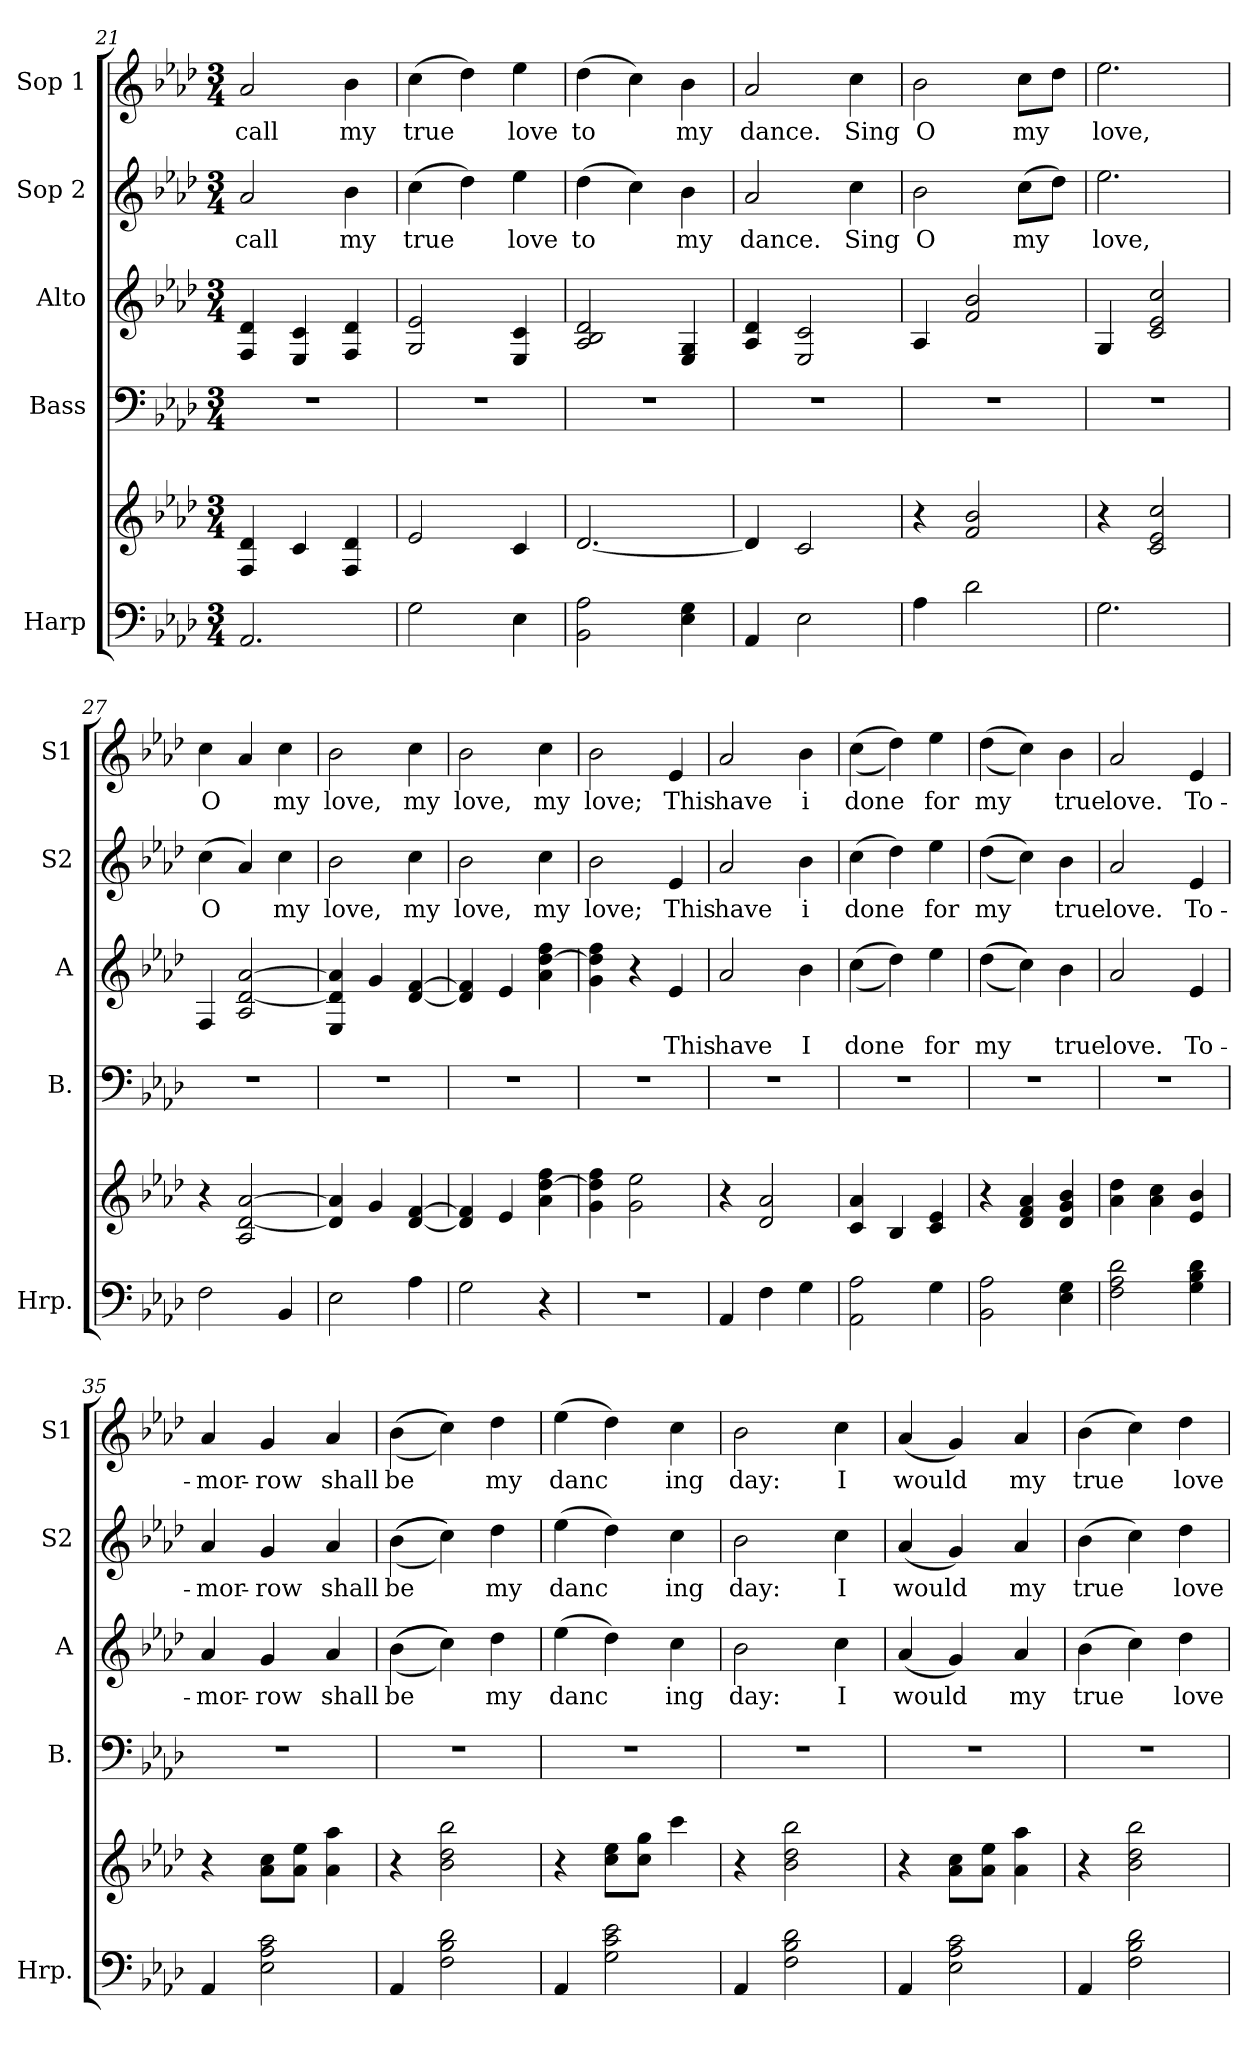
**kern	**kern	**kern	**kern	**text	**kern	**text	**kern	**text
*part5	*part5	*part4	*part3	*part3	*part2	*part2	*part1	*part1
*staff6	*staff5	*staff4	*staff3	*staff3	*staff2	*staff2	*staff1	*staff1
*I"Harp	*	*I"Bass	*I"Alto	*	*I"Sop 2	*	*I"Sop 1	*
*I'Hrp.	*	*I'B.	*I'A	*	*I'S2	*	*I'S1	*
*clefF4	*clefG2	*clefF4	*clefG2	*	*clefG2	*	*clefG2	*
*k[b-e-a-d-]	*k[b-e-a-d-]	*k[b-e-a-d-]	*k[b-e-a-d-]	*	*k[b-e-a-d-]	*	*k[b-e-a-d-]	*
*M3/4	*M3/4	*M3/4	*M3/4	*	*M3/4	*	*M3/4	*
=21	=21	=21	=21	=21	=21	=21	=21	=21
2.AA-/	4F/ 4d-/	2.r	4F/ 4d-/	.	2a-/	call	2a-/	call
.	4c/	.	4E-/ 4c/	.	.	.	.	.
.	4F/ 4d-/	.	4F/ 4d-/	.	4b-\	my	4b-\	my
=22	=22	=22	=22	=22	=22	=22	=22	=22
2G\	2e-/	2.r	2G/ 2e-/	.	(4cc\	true	(4cc\	true
.	.	.	.	.	4dd-\)	.	4dd-\)	.
4E-\	4c/	.	4E-/ 4c/	.	4ee-\	love	4ee-\	love
!!LO:LB:g=z
=23	=23	=23	=23	=23	=23	=23	=23	=23
2BB-\ 2A-\	[2.d-/	2.r	2A-/ 2B-/ 2d-/	.	(4dd-\	to	(4dd-\	to
.	.	.	.	.	4cc\)	.	4cc\)	.
4E-\ 4G\	.	.	4E-/ 4G/	.	4b-\	my	4b-\	my
=24	=24	=24	=24	=24	=24	=24	=24	=24
4AA-/	4d-/]	2.r	4A-/ 4d-/	.	2a-/	dance.	2a-/	dance.
2E-\	2c/	.	2E-/ 2c/	.	.	.	.	.
.	.	.	.	.	4cc\	Sing	4cc\	Sing
=25	=25	=25	=25	=25	=25	=25	=25	=25
4A-\	4r	2.r	4A-/	.	2b-\	O	2b-\	O
2d-\	2f/ 2b-/	.	2f/ 2b-/	.	.	.	.	.
.	.	.	.	.	(8cc\L	my	8cc\L	my
.	.	.	.	.	8dd-\J)	.	8dd-\J	.
=26	=26	=26	=26	=26	=26	=26	=26	=26
2.G\	4r	2.r	4G/	.	2.ee-\	love,	2.ee-\	love,
.	2c/ 2e-/ 2cc/	.	2c/ 2e-/ 2cc/	.	.	.	.	.
=27	=27	=27	=27	=27	=27	=27	=27	=27
2F\	4r	2.r	4F/	.	(4cc\	O	4cc\	O
.	2A-/ [2d-/ [2a-/	.	2A-/ [2d-/ [2a-/	.	4a-/)	.	4a-/	.
4BB-/	.	.	.	.	4cc\	my	4cc\	my
=28	=28	=28	=28	=28	=28	=28	=28	=28
2E-\	4d-/] 4a-/]	2.r	4E-/ 4d-/] 4a-/]	.	2b-\	love,	2b-\	love,
.	4g/	.	4g/	.	.	.	.	.
4A-\	[4d-/ [4f/	.	[4d-/ [4f/	.	4cc\	my	4cc\	my
=29	=29	=29	=29	=29	=29	=29	=29	=29
2G\	4d-/] 4f/]	2.r	4d-/] 4f/]	.	2b-\	love,	2b-\	love,
.	4e-/	.	4e-/	.	.	.	.	.
4r	4a-\ [4dd-\ 4ff\	.	4a-\ [4dd-\ 4ff\	.	4cc\	my	4cc\	my
=30	=30	=30	=30	=30	=30	=30	=30	=30
2.r	4g\ 4dd-\] 4ff\	2.r	4g\ 4dd-\] 4ff\	.	2b-\	love;	2b-\	love;
.	2g\ 2ee-\	.	4r	.	.	.	.	.
.	.	.	4e-/	This	4e-/	This	4e-/	This
!!LO:PB:g=z
=31	=31	=31	=31	=31	=31	=31	=31	=31
4AA-/	4r	2.r	2a-/	have	2a-/	have	2a-/	have
4F\	2d-/ 2a-/	.	.	.	.	.	.	.
4G\	.	.	4b-\	I	4b-\	i	4b-\	i
=32	=32	=32	=32	=32	=32	=32	=32	=32
2AA-\ 2A-\	4c/ 4a-/	2.r	((4cc\	done	(4cc\	done	((4cc\	done
.	4B-/	.	4dd-\))	.	4dd-\)	.	4dd-\))	.
4G\	4c/ 4e-/	.	4ee-\	for	4ee-\	for	4ee-\	for
=33	=33	=33	=33	=33	=33	=33	=33	=33
2BB-\ 2A-\	4r	2.r	(((4dd-\	my	((4dd-\	my	((4dd-\	my
.	4d-/ 4f/ 4a-/	.	4cc\)))	.	4cc\))	.	4cc\))	.
4E-\ 4G\	4d-/ 4g/ 4b-/	.	4b-\	true	4b-\	true	4b-\	true
=34	=34	=34	=34	=34	=34	=34	=34	=34
2F\ 2A-\ 2d-\	4a-\ 4dd-\	2.r	2a-/	love.	2a-/	love.	2a-/	love.
.	4a-\ 4cc\	.	.	.	.	.	.	.
4G\ 4B-\ 4d-\	4e-/ 4b-/	.	4e-/	To-	4e-/	To-	4e-/	To-
=35	=35	=35	=35	=35	=35	=35	=35	=35
4AA-/	4r	2.r	4a-/	-mor-	4a-/	-mor-	4a-/	-mor-
2E-\ 2A-\ 2c\	8a-\ 8cc\L	.	4g/	-row	4g/	-row	4g/	-row
.	8a-\ 8ee-\J	.	.	.	.	.	.	.
.	4a-\ 4aa-\	.	4a-/	shall	4a-/	shall	4a-/	shall
=36	=36	=36	=36	=36	=36	=36	=36	=36
4AA-/	4r	2.r	(((4b-\	be	(((4b-\	be	(((4b-\	be
2F\ 2B-\ 2d-\	2b-\ 2dd-\ 2bb-\	.	4cc\)))	.	4cc\)))	.	4cc\)))	.
.	.	.	4dd-\	my	4dd-\	my	4dd-\	my
=37	=37	=37	=37	=37	=37	=37	=37	=37
4AA-/	4r	2.r	(4ee-\	danc	(4ee-\	danc	(4ee-\	danc
2G\ 2c\ 2e-\	8cc\ 8ee-\L	.	4dd-\)	.	4dd-\)	.	4dd-\)	.
.	8cc\ 8gg\J	.	.	.	.	.	.	.
.	4ccc\	.	4cc\	ing	4cc\	ing	4cc\	ing
!!LO:LB:g=z
=38	=38	=38	=38	=38	=38	=38	=38	=38
4AA-/	4r	2.r	2b-\	day:	2b-\	day:	2b-\	day:
2F\ 2B-\ 2d-\	2b-\ 2dd-\ 2bb-\	.	.	.	.	.	.	.
.	.	.	4cc\	I	4cc\	I	4cc\	I
=39	=39	=39	=39	=39	=39	=39	=39	=39
4AA-/	4r	2.r	(4a-/	would	(4a-/	would	(4a-/	would
2E-\ 2A-\ 2c\	8a-\ 8cc\L	.	4g/)	.	4g/)	.	4g/)	.
.	8a-\ 8ee-\J	.	.	.	.	.	.	.
.	4a-\ 4aa-\	.	4a-/	my	4a-/	my	4a-/	my
=40	=40	=40	=40	=40	=40	=40	=40	=40
4AA-/	4r	2.r	(4b-\	true	(4b-\	true	(4b-\	true
2F\ 2B-\ 2d-\	2b-\ 2dd-\ 2bb-\	.	4cc\)	.	4cc\)	.	4cc\)	.
.	.	.	4dd-\	love	4dd-\	love	4dd-\	love
=	=	=	=	=	=	=	=	=
*-	*-	*-	*-	*-	*-	*-	*-	*-
